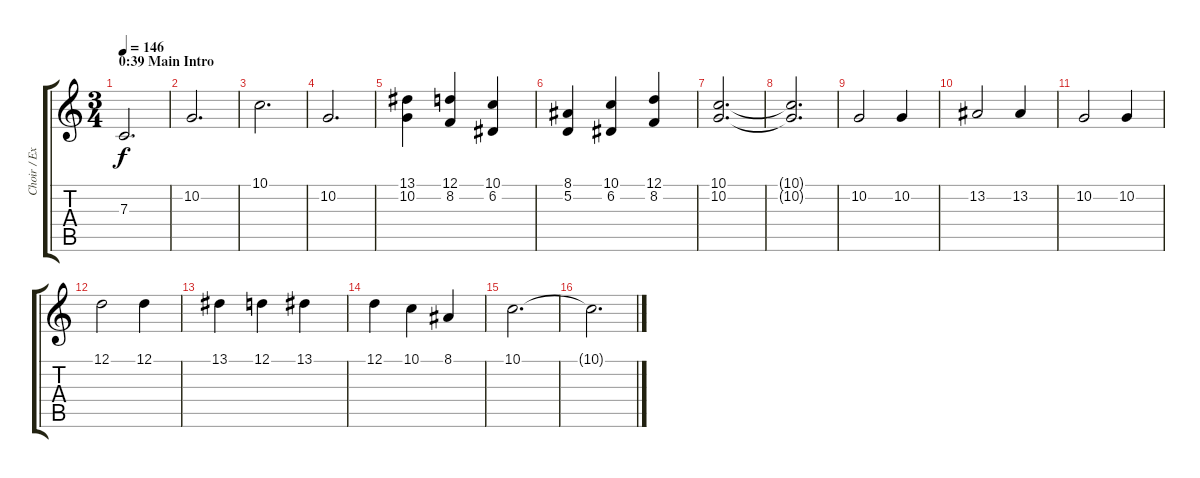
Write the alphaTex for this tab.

\track ("Choir / Extra Clean Jari" "Choir / Ex") {instrument synthvoice}
\staff {score tabs}
\tuning (D4 A3 F3 C3 G2 C2) {hide}
\ts (3 4)
\section ("" "0:39 Main Intro")
\tempo 146
\clef g2
\ks c
7.3.2{d dy f} |
10.2.2{d} |
10.1.2{d} |
10.2.2{d} |
(13.1 10.2).4 (12.1 8.2).4 (10.1 6.2).4 |
(8.1 5.2).4 (10.1 6.2).4 (12.1 8.2).4 |
(10.1 10.2).2{d} |
(10.1{t} 10.2{t}).2{d} |
10.2.2 10.2.4 |
13.2.2 13.2.4 |
10.2.2 10.2.4 |
12.1.2 12.1.4 |
13.1.4 12.1.4 13.1.4 |
12.1.4 10.1.4 8.1.4 |
10.1.2{d} |
10.1{t}.2{d}
